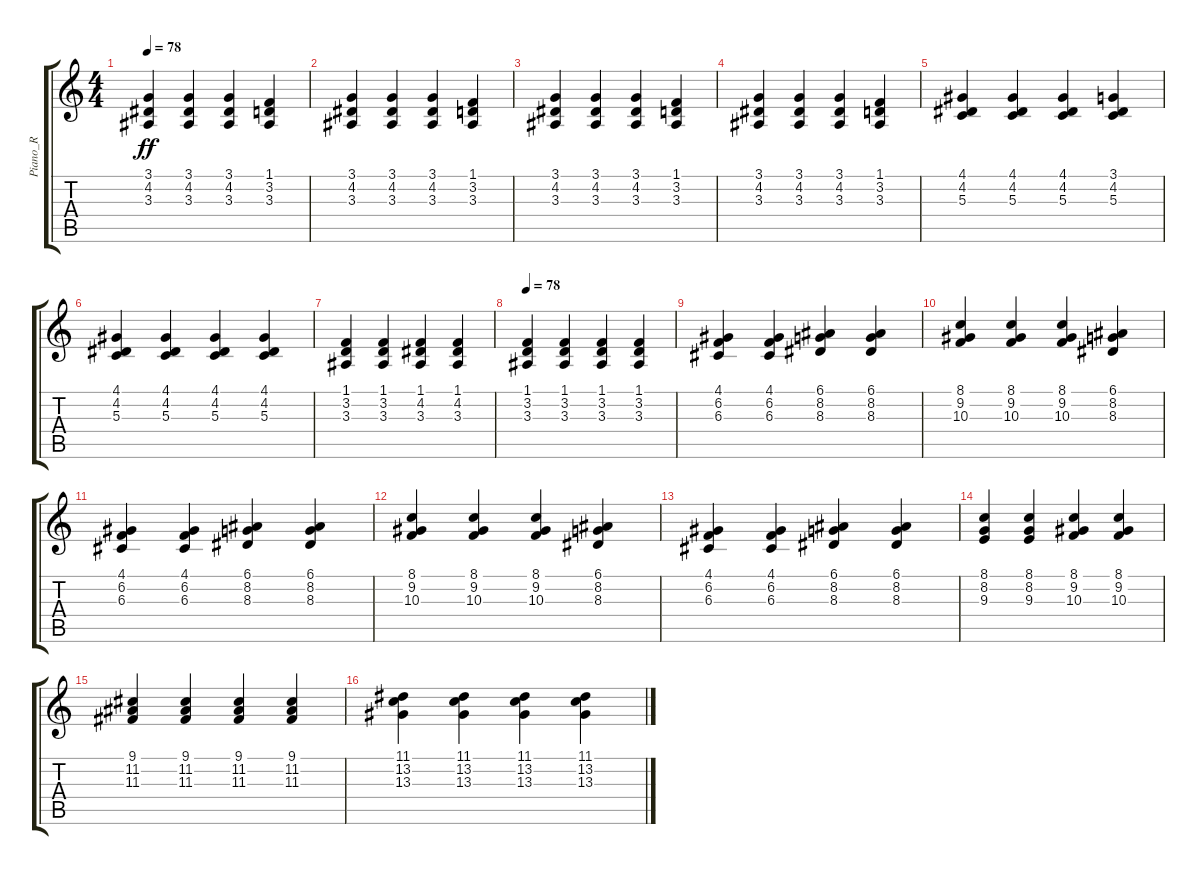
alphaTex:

\track ("Piano_R" "Piano_R") {instrument stringensemble1}
\staff {score tabs}
\tuning (E4 B3 G3 D3 A2 E2) {hide}
\ts (4 4)
\tempo 78
\clef g2
\ks c
(3.1 4.2 3.3).4{dy ff} (3.1 4.2 3.3).4 (3.1 4.2 3.3).4 (1.1 3.2 3.3).4 |
(3.1 4.2 3.3).4 (3.1 4.2 3.3).4 (3.1 4.2 3.3).4 (1.1 3.2 3.3).4 |
(3.1 4.2 3.3).4 (3.1 4.2 3.3).4 (3.1 4.2 3.3).4 (1.1 3.2 3.3).4 |
(3.1 4.2 3.3).4 (3.1 4.2 3.3).4 (3.1 4.2 3.3).4 (1.1 3.2 3.3).4 |
(4.1 4.2 5.3).4 (4.1 4.2 5.3).4 (4.1 4.2 5.3).4 (3.1 4.2 5.3).4 |
(4.1 4.2 5.3).4 (4.1 4.2 5.3).4 (4.1 4.2 5.3).4 (4.1 4.2 5.3).4 |
(1.1 3.2 3.3).4 (1.1 3.2 3.3).4 (1.1 4.2 3.3).4 (1.1 4.2 3.3).4 |
\tempo 78
(1.1 3.2 3.3).4 (1.1 3.2 3.3).4 (1.1 3.2 3.3).4 (1.1 3.2 3.3).4 |
(4.1 6.2 6.3).4 (4.1 6.2 6.3).4 (6.1 8.2 8.3).4 (6.1 8.2 8.3).4 |
(8.1 9.2 10.3).4 (8.1 9.2 10.3).4 (8.1 9.2 10.3).4 (6.1 8.2 8.3).4 |
(4.1 6.2 6.3).4 (4.1 6.2 6.3).4 (6.1 8.2 8.3).4 (6.1 8.2 8.3).4 |
(8.1 9.2 10.3).4 (8.1 9.2 10.3).4 (8.1 9.2 10.3).4 (6.1 8.2 8.3).4 |
(4.1 6.2 6.3).4 (4.1 6.2 6.3).4 (6.1 8.2 8.3).4 (6.1 8.2 8.3).4 |
(8.1 8.2 9.3).4 (8.1 8.2 9.3).4 (8.1 9.2 10.3).4 (8.1 9.2 10.3).4 |
(9.1 11.2 11.3).4 (9.1 11.2 11.3).4 (9.1 11.2 11.3).4 (9.1 11.2 11.3).4 |
(11.1 13.2 13.3).4 (11.1 13.2 13.3).4 (11.1 13.2 13.3).4 (11.1 13.2 13.3).4
